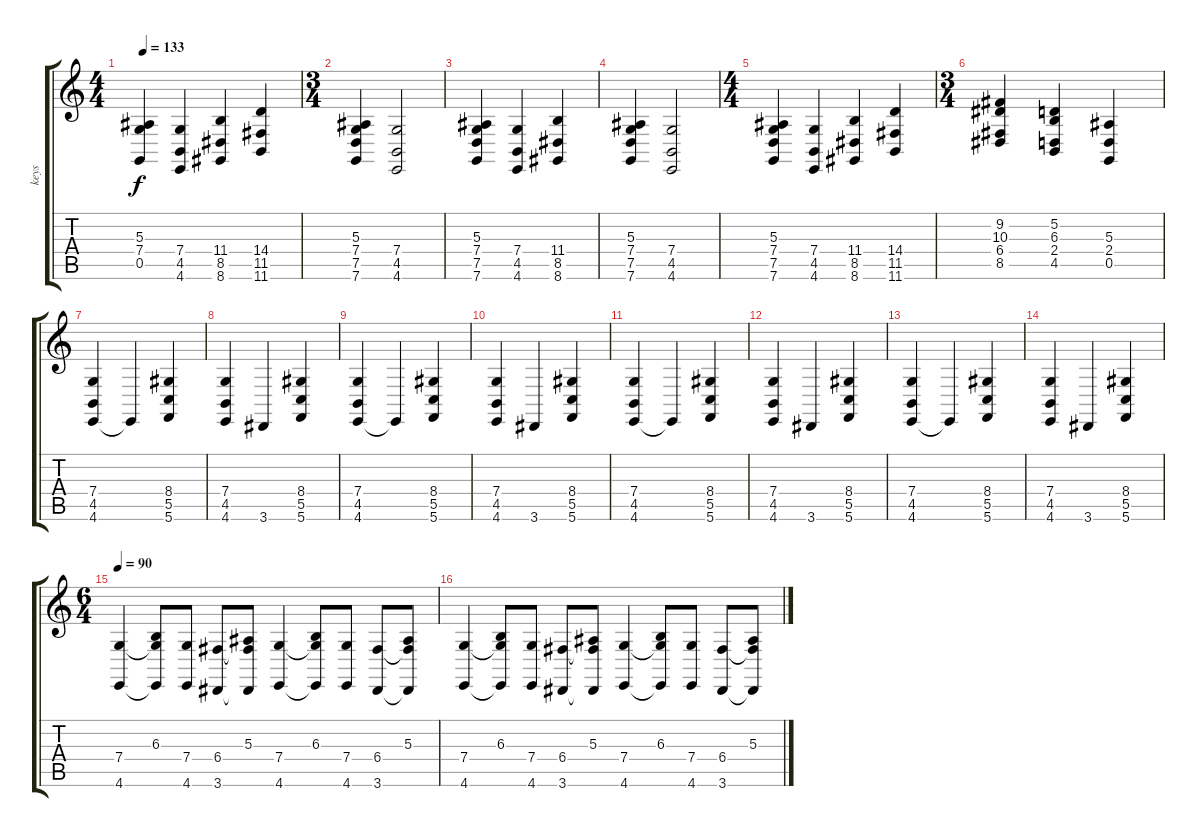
\track ("keys" "keys") {instrument drawbarorgan}
\staff {score tabs}
\tuning (D4 A3 F3 C3 G2 C2) {hide}
\ts (4 4)
\tempo 133
\clef g2
\ks c
(5.3 7.4 0.5).4{dy f} (7.4 4.5 4.6).4 (11.4 8.5 8.6).4 (14.4 11.5 11.6).4 |
\ts (3 4)
(5.3 7.4 7.5 7.6).4 (7.4 4.5 4.6).2 |
(5.3 7.4 7.5 7.6).4 (7.4 4.5 4.6).4 (11.4 8.5 8.6).4 |
(5.3 7.4 7.5 7.6).4 (7.4 4.5 4.6).2 |
\ts (4 4)
(5.3 7.4 7.5 7.6).4 (7.4 4.5 4.6).4 (11.4 8.5 8.6).4 (14.4 11.5 11.6).4 |
\ts (3 4)
(9.2 10.3 6.4 8.5).4 (5.2 6.3 2.4 4.5).4 (5.3 2.4 0.5).4 |
(7.4 4.5 4.6).4 4.6{t}.4 (8.4 5.5 5.6).4 |
(7.4 4.5 4.6).4 3.6.4 (8.4 5.5 5.6).4 |
(7.4 4.5 4.6).4 4.6{t}.4 (8.4 5.5 5.6).4 |
(7.4 4.5 4.6).4 3.6.4 (8.4 5.5 5.6).4 |
(7.4 4.5 4.6).4 4.6{t}.4 (8.4 5.5 5.6).4 |
(7.4 4.5 4.6).4 3.6.4 (8.4 5.5 5.6).4 |
(7.4 4.5 4.6).4 4.6{t}.4 (8.4 5.5 5.6).4 |
(7.4 4.5 4.6).4 3.6.4 (8.4 5.5 5.6).4 |
\ts (6 4)
\tempo 90
(7.4 4.6).4 (6.3 7.4{t} 4.6{t}).8 (7.4 4.6).8 (6.4 3.6).8 (5.3 6.4{t} 3.6{t}).8 (7.4 4.6).4 (6.3 7.4{t} 4.6{t}).8 (7.4 4.6).8 (6.4 3.6).8 (5.3 6.4{t} 3.6{t}).8 |
(7.4 4.6).4 (6.3 7.4{t} 4.6{t}).8 (7.4 4.6).8 (6.4 3.6).8 (5.3 6.4{t} 3.6{t}).8 (7.4 4.6).4 (6.3 7.4{t} 4.6{t}).8 (7.4 4.6).8 (6.4 3.6).8 (5.3 6.4{t} 3.6{t}).8
